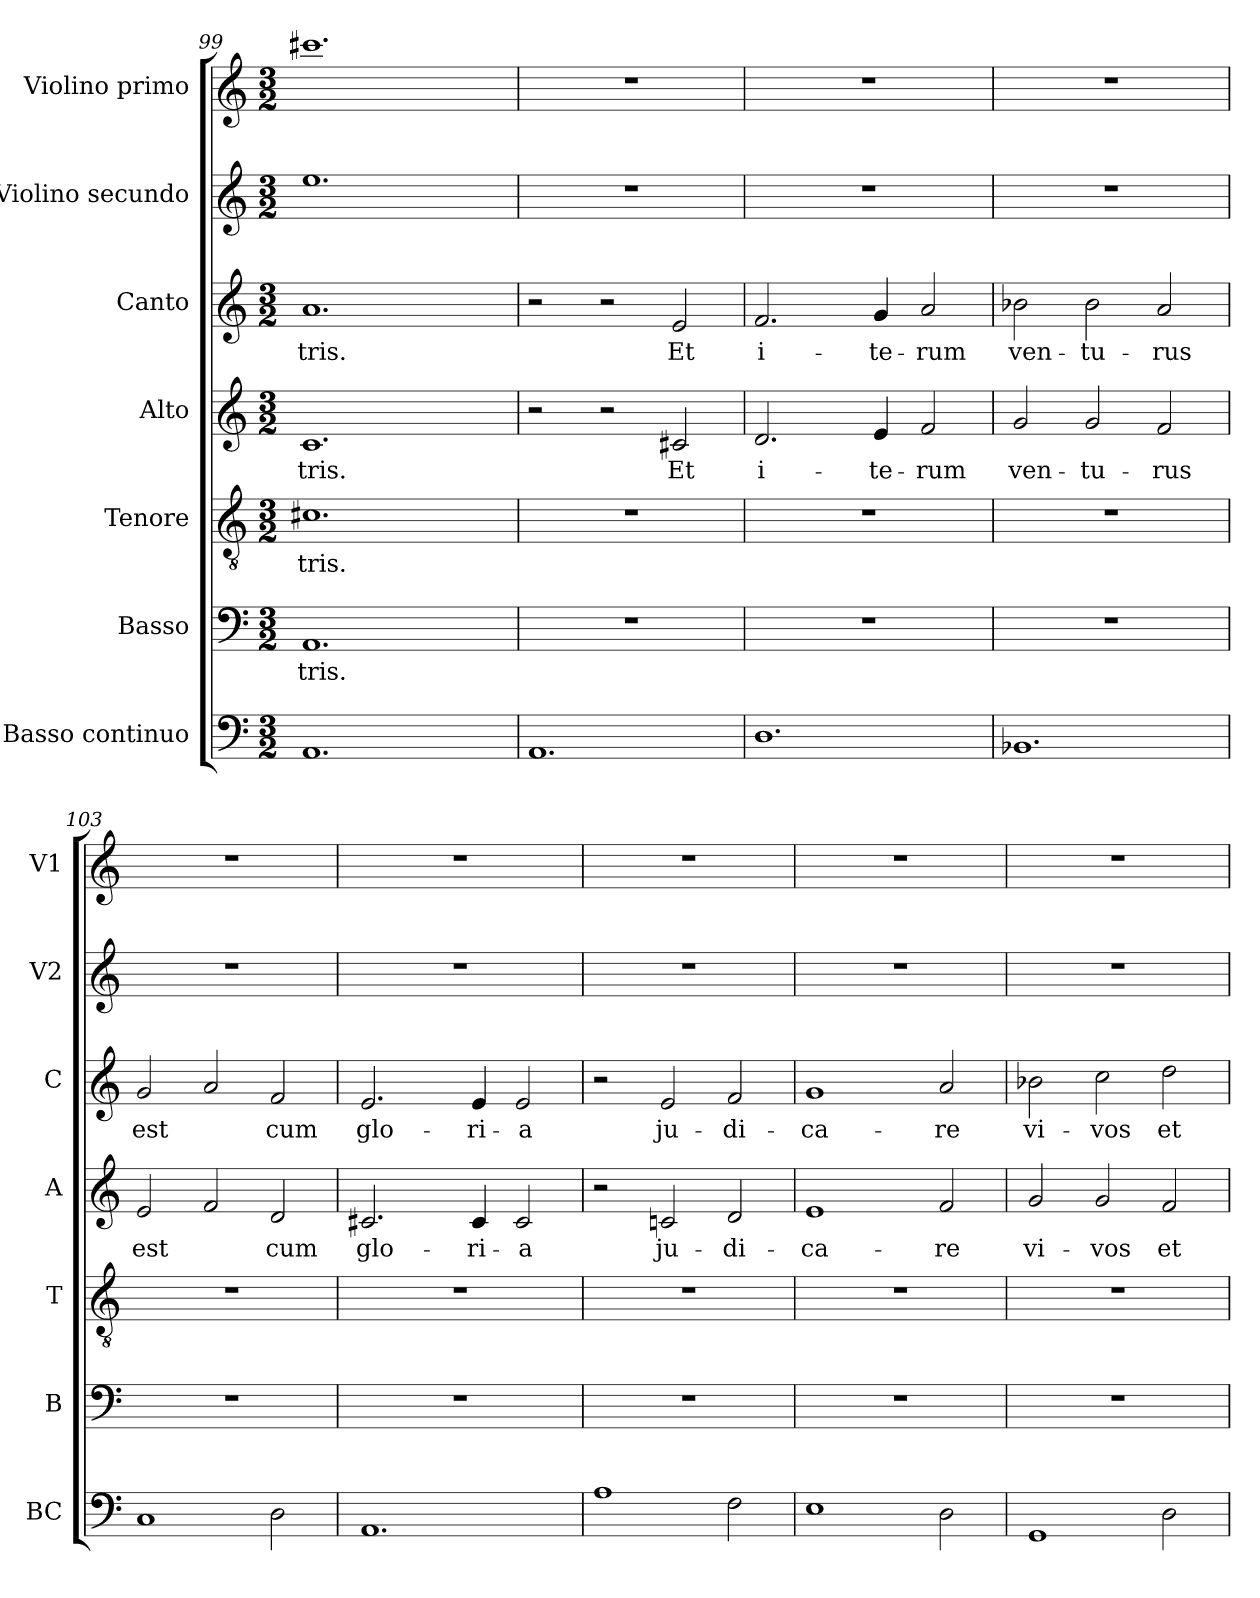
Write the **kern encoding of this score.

**kern	**kern	**text	**kern	**text	**kern	**text	**kern	**text	**kern	**kern
*part7	*part6	*part6	*part5	*part5	*part4	*part4	*part3	*part3	*part2	*part1
*staff7	*staff6	*staff6	*staff5	*staff5	*staff4	*staff4	*staff3	*staff3	*staff2	*staff1
*I"Basso continuo	*I"Basso	*	*I"Tenore	*	*I"Alto	*	*I"Canto	*	*I"Violino secundo	*I"Violino primo
*I'BC	*I'B	*	*I'T	*	*I'A	*	*I'C	*	*I'V2	*I'V1
*clefF4	*clefF4	*	*clefGv2	*	*clefG2	*	*clefG2	*	*clefG2	*clefG2
*k[]	*k[]	*	*k[]	*	*k[]	*	*k[]	*	*k[]	*k[]
*C:	*C:	*	*C:	*	*C:	*	*C:	*	*C:	*C:
*M3/2	*M3/2	*	*M3/2	*	*M3/2	*	*M3/2	*	*M3/2	*M3/2
=99	=99	=99	=99	=99	=99	=99	=99	=99	=99	=99
*^	*	*	*	*	*	*	*	*	*	*
!	!	!	!LO:LY:b	!	!LO:LY:b	!	!LO:LY:b	!	!LO:LY:b	!	!
1.AA	2ryy	1.AA	-tris.	1.c#X	-tris.	1.c	-tris.	1.a	-tris.	1.ee	1.ccc#X
.	2ryy	.	.	.	.	.	.	.	.	.	.
.	2ryy	.	.	.	.	.	.	.	.	.	.
=100	=100	=100	=100	=100	=100	=100	=100	=100	=100	=100	=100
1.AA	2ryy	1.r	.	1.r	.	2r	.	2r	.	1.r	1.r
.	2ryy	.	.	.	.	2r	.	2r	.	.	.
!	!	!	!	!	!	!	!LO:LY:b	!	!LO:LY:b	!	!
.	2ryy	.	.	.	.	2c#X/	Et	2e/	Et	.	.
=101	=101	=101	=101	=101	=101	=101	=101	=101	=101	=101	=101
!	!	!	!	!	!	!	!LO:LY:b	!	!LO:LY:b	!	!
1.D	2ryy	1.r	.	1.r	.	2.d/	i-	2.f/	i-	1.r	1.r
.	2ryy	.	.	.	.	.	.	.	.	.	.
!	!	!	!	!	!	!	!LO:LY:b	!	!LO:LY:b	!	!
.	.	.	.	.	.	4e/	-te-	4g/	-te-	.	.
!	!	!	!	!	!	!	!LO:LY:b	!	!LO:LY:b	!	!
.	2ryy	.	.	.	.	2f/	-rum	2a/	-rum	.	.
=102	=102	=102	=102	=102	=102	=102	=102	=102	=102	=102	=102
!	!	!	!	!	!	!	!LO:LY:b	!	!LO:LY:b	!	!
1.BB-X	2ryy	1.r	.	1.r	.	2g/	ven-	2b-X\	ven-	1.r	1.r
!	!	!	!	!	!	!	!LO:LY:b	!	!LO:LY:b	!	!
.	2ryy	.	.	.	.	2g/	-tu-	2b-\	-tu-	.	.
!	!	!	!	!	!	!	!LO:LY:b	!	!LO:LY:b	!	!
.	2ryy	.	.	.	.	2f/	-rus	2a/	-rus	.	.
=103	=103	=103	=103	=103	=103	=103	=103	=103	=103	=103	=103
!	!	!	!	!	!	!	!LO:LY:b	!	!LO:LY:b	!	!
1C	2ryy	1.r	.	1.r	.	2e/	est	2g/	est	1.r	1.r
.	2ryy	.	.	.	.	2f/	.	2a/	.	.	.
!	!	!	!	!	!	!	!LO:LY:b	!	!LO:LY:b	!	!
2D\	2ryy	.	.	.	.	2d/	cum	2f/	cum	.	.
=104	=104	=104	=104	=104	=104	=104	=104	=104	=104	=104	=104
!	!	!	!	!	!	!	!LO:LY:b	!	!LO:LY:b	!	!
1.AA	2ryy	1.r	.	1.r	.	2.c#X/	glo-	2.e/	glo-	1.r	1.r
.	2ryy	.	.	.	.	.	.	.	.	.	.
!	!	!	!	!	!	!	!LO:LY:b	!	!LO:LY:b	!	!
.	.	.	.	.	.	4c#/	-ri-	4e/	-ri-	.	.
!	!	!	!	!	!	!	!LO:LY:b	!	!LO:LY:b	!	!
.	2ryy	.	.	.	.	2c#/	-a	2e/	-a	.	.
=105	=105	=105	=105	=105	=105	=105	=105	=105	=105	=105	=105
1A	2ryy	1.r	.	1.r	.	2r	.	2r	.	1.r	1.r
!	!	!	!	!	!	!	!LO:LY:b	!	!LO:LY:b	!	!
.	2ryy	.	.	.	.	2cni/	ju-	2e/	ju-	.	.
!	!	!	!	!	!	!	!LO:LY:b	!	!LO:LY:b	!	!
2F\	2ryy	.	.	.	.	2d/	-di-	2f/	-di-	.	.
=106	=106	=106	=106	=106	=106	=106	=106	=106	=106	=106	=106
!	!	!	!	!	!	!	!LO:LY:b	!	!LO:LY:b	!	!
1E	2ryy	1.r	.	1.r	.	1e	-ca-	1g	-ca-	1.r	1.r
.	2ryy	.	.	.	.	.	.	.	.	.	.
!	!	!	!	!	!	!	!LO:LY:b	!	!LO:LY:b	!	!
2D\	2ryy	.	.	.	.	2f/	-re	2a/	-re	.	.
!!LO:PB:g=z
=107	=107	=107	=107	=107	=107	=107	=107	=107	=107	=107	=107
!	!	!	!	!	!	!	!LO:LY:b	!	!LO:LY:b	!	!
1GG	2ryy	1.r	.	1.r	.	2g/	vi-	2b-X\	vi-	1.r	1.r
!	!	!	!	!	!	!	!LO:LY:b	!	!LO:LY:b	!	!
.	2ryy	.	.	.	.	2g/	-vos	2cc\	-vos	.	.
!	!	!	!	!	!	!	!LO:LY:b	!	!LO:LY:b	!	!
2D\	2ryy	.	.	.	.	2f/	et	2dd\	et	.	.
*v	*v	*	*	*	*	*	*	*	*	*	*
=	=	=	=	=	=	=	=	=	=	=
*-	*-	*-	*-	*-	*-	*-	*-	*-	*-	*-
